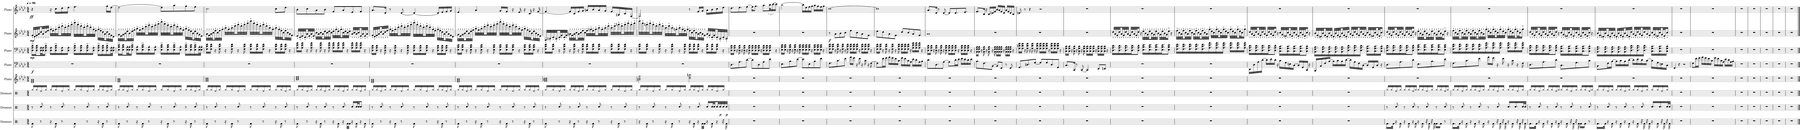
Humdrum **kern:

**kern	**kern	**dynam	**kern	**kern	**kern	**dynam	**kern	**dynam	**kern	**dynam	**kern	**dynam
*part8	*part7	*part7	*part6	*part5	*part4	*part4	*part3	*part3	*part2	*part2	*part1	*part1
*staff8	*staff7	*staff7	*staff6	*staff5	*staff4	*staff4	*staff3	*staff3	*staff2	*staff2	*staff1	*staff1
*I"Drumset	*I"Drumset	*	*I"Drumset	*I"Piano	*I"Piano	*	*I"Piano	*	*I"Piano	*	*I"Piano	*
*I'Drs.	*I'Drs.	*	*I'Drs.	*I'Pno.	*I'Pno.	*	*I'Pno.	*	*I'Pno.	*	*I'Pno.	*
*clefX	*clefX	*	*clefX	*clefG2	*clefFv4	*	*clefF4	*	*clefG2	*	*clefG2	*
*k[]	*k[]	*	*k[]	*k[b-e-a-d-]	*k[b-e-a-d-]	*	*k[b-e-a-d-]	*	*k[b-e-a-d-]	*	*k[b-e-a-d-]	*
*M4/4	*M4/4	*	*M4/4	*M4/4	*M4/4	*	*M4/4	*	*M4/4	*	*M4/4	*
*MM90	*MM90	*	*MM90	*MM90	*MM90	*	*MM90	*	*MM90	*	*MM90	*
=1	=1	=1	=1	=1	=1	=1	=1	=1	=1	=1	=1	=1
!	!	!	!	!	!	!LO:DY:b	!	!LO:DY:b	!	!LO:DY:b	!	!LO:DY:b
8Rf\	8r	.	16Rgg/LL	1d- 1f 1a-	1r	f	16D-\^ 16A-\^ 16d-\^LL	mp	32f`/LLL	mp	4r	ff
.	.	.	.	.	.	.	.	.	32d-`/	.	.	.
.	.	.	16Rgg/	.	.	.	16D-\ 16A-\ 16d-\	.	32f`/	.	.	.
.	.	.	.	.	.	.	.	.	32a-`/	.	.	.
8r	8Rcc/	.	16Ree/	.	.	.	32D-\' 32A-\'L	.	32dd-`/	.	.	.
.	.	.	.	.	.	.	32D-\' 32A-\'J	.	32a-`/	.	.	.
.	.	.	16Rgg/JJ	.	.	.	16D-\^ 16A-\^ 16d-\^JJ	.	32dd-`/	.	.	.
.	.	.	.	.	.	.	.	.	32ff`/JJJ	.	.	.
16r	8r	.	16Rgg/LL	.	.	.	16D-\' 16A-\'LL	.	32aa-`\LLL	.	16r	.
.	.	.	.	.	.	.	.	.	32ff`\	.	.	.
16Rf\	.	.	16Rgg/	.	.	.	16D-\^ 16A-\^ 16d-\^	.	32aa-`\	.	16cc\LL	.
.	.	.	.	.	.	.	.	.	32ddd-`\	.	.	.
8r	8Rcc/	.	16Ree/	.	.	.	16D-\' 16A-\'	.	32fff`\	.	16dd-\	.
.	.	.	.	.	.	.	.	.	32ddd-`\	.	.	.
.	.	.	16Rgg/JJ	.	.	.	16D-\' 16A-\'JJ	.	32fff`\	.	16ee-\JJ	.
.	.	.	.	.	.	.	.	.	32aaa-`\JJJ	.	.	.
8Rf\	8r	.	16Rgg/LL	.	.	.	16D-\^ 16A-\^ 16d-\^LL	.	32dddd-`\LLL	.	4.ff\	.
.	.	.	.	.	.	.	.	.	32aaa-`\	.	.	.
.	.	.	16Rgg/	.	.	.	16D-\ 16A-\ 16d-\	.	32fff`\	.	.	.
.	.	.	.	.	.	.	.	.	32ddd-`\	.	.	.
8r	8Rcc/	.	16Ree/	.	.	.	16D-\^ 16A-\^ 16d-\^	.	32fff`\	.	.	.
.	.	.	.	.	.	.	.	.	32ddd-`\	.	.	.
.	.	.	16Rgg/JJ	.	.	.	16D-\' 16A-\'JJ	.	32aa-`\	.	.	.
.	.	.	.	.	.	.	.	.	32ff`\JJJ	.	.	.
16r	8r	.	16Rgg/LL	.	.	.	16D-\^ 16A-\^ 16d-\^LL	.	32aa-`\LLL	.	.	.
.	.	.	.	.	.	.	.	.	32ff`\	.	.	.
16Rf\	.	.	16Rgg/	.	.	.	16D-\ 16A-\ 16d-\	.	32dd-`\	.	.	.
.	.	.	.	.	.	.	.	.	32a-`\	.	.	.
8r	8Rcc/	.	16Ree/	.	.	.	16D-\^ 16A-\^ 16d-\^	.	32dd-`\	.	16gg\LL	.
.	.	.	.	.	.	.	.	.	32a-`\	.	.	.
.	.	.	16Rgg/JJ	.	.	.	32D-\' 32A-\'L	.	32f`\	.	[16ee-\JJ	.
.	.	.	.	.	.	.	32D-\' 32A-\'JJJ	.	32d-`\JJJ	.	.	.
=2	=2	=2	=2	=2	=2	=2	=2	=2	=2	=2	=2	=2
8Rf\	8r	.	16Rgg/LL	1e- 1g 1b-	1r	.	16E-\^ 16B-\^ 16e-\^LL	.	32g`\LLL	.	2ee-\_	.
.	.	.	.	.	.	.	.	.	32e-`\	.	.	.
.	.	.	16Rgg/	.	.	.	16E-\ 16B-\ 16e-\	.	32g`\	.	.	.
.	.	.	.	.	.	.	.	.	32b-`\	.	.	.
8r	8Rcc/	.	16Ree/	.	.	.	32E-\' 32B-\'L	.	32ee-`\	.	.	.
.	.	.	.	.	.	.	32E-\' 32B-\'J	.	32b-`\	.	.	.
.	.	.	16Rgg/JJ	.	.	.	16E-\^ 16B-\^ 16e-\^JJ	.	32ee-`\	.	.	.
.	.	.	.	.	.	.	.	.	32gg`\JJJ	.	.	.
16r	8r	.	16Rgg/LL	.	.	.	16E-\' 16B-\'LL	.	32bb-`\LLL	.	.	.
.	.	.	.	.	.	.	.	.	32gg`\	.	.	.
16Rf\	.	.	16Rgg/	.	.	.	16E-\^ 16B-\^ 16e-\^	.	32bb-`\	.	.	.
.	.	.	.	.	.	.	.	.	32eee-`\	.	.	.
8r	8Rcc/	.	16Ree/	.	.	.	16E-\' 16B-\'	.	32ggg`\	.	.	.
.	.	.	.	.	.	.	.	.	32eee-`\	.	.	.
.	.	.	16Rgg/JJ	.	.	.	16E-\' 16B-\'JJ	.	32ggg`\	.	.	.
.	.	.	.	.	.	.	.	.	32bbb-`\JJJ	.	.	.
16r	8r	.	16Rgg/LL	.	.	.	16E-\^ 16B-\^ 16e-\^LL	.	32eeee-`\LLL	.	8ee-\L]	.
.	.	.	.	.	.	.	.	.	32bbb-`\	.	.	.
16Rf\	.	.	16Rgg/	.	.	.	16E-\ 16B-\ 16e-\	.	32ggg`\	.	.	.
.	.	.	.	.	.	.	.	.	32eee-`\	.	.	.
8r	8Rcc/	.	16Ree/	.	.	.	16E-\^ 16B-\^ 16e-\^	.	32ggg`\	.	8aa-\	.
.	.	.	.	.	.	.	.	.	32eee-`\	.	.	.
.	.	.	16Rgg/JJ	.	.	.	16E-\' 16B-\'JJ	.	32bb-`\	.	.	.
.	.	.	.	.	.	.	.	.	32gg`\JJJ	.	.	.
16r	8r	.	16Rgg/LL	.	.	.	16E-\^ 16B-\^ 16e-\^LL	.	32bb-`\LLL	.	8gg\	.
.	.	.	.	.	.	.	.	.	32gg`\	.	.	.
16Rf\	.	.	16Rgg/	.	.	.	16E-\ 16B-\ 16e-\	.	32ee-`\	.	.	.
.	.	.	.	.	.	.	.	.	32b-`\	.	.	.
8r	8Rcc/	.	16Ree/	.	.	.	16E-\^ 16B-\^ 16e-\^	.	32ee-`\	.	8ff\J	.
.	.	.	.	.	.	.	.	.	32b-`\	.	.	.
.	.	.	16Rgg/JJ	.	.	.	32E-\' 32B-\'L	.	32g`\	.	.	.
.	.	.	.	.	.	.	32E-\' 32B-\'JJJ	.	32e-`\JJJ	.	.	.
=3	=3	=3	=3	=3	=3	=3	=3	=3	=3	=3	=3	=3
8Rf\	8r	.	16Rgg/LL	1f 1a- 1cc	1r	.	16F\ 16c\ 16f\LL	.	32a-`\LLL	.	2.cc\	.
.	.	.	.	.	.	.	.	.	32f`\	.	.	.
.	.	.	16Rgg/	.	.	.	16F\ 16c\ 16f\JJ	.	32a-`\	.	.	.
.	.	.	.	.	.	.	.	.	32cc`\	.	.	.
8r	8Rcc/	.	16Ree/	.	.	.	16r	.	32ff`\	.	.	.
.	.	.	.	.	.	.	.	.	32cc`\	.	.	.
.	.	.	16Rgg/JJ	.	.	.	16F\ 16c\ 16f\	.	32ff`\	.	.	.
.	.	.	.	.	.	.	.	.	32aa-`\JJJ	.	.	.
16r	8r	.	16Rgg/LL	.	.	.	16r	.	32ccc`\LLL	.	.	.
.	.	.	.	.	.	.	.	.	32aa-`\	.	.	.
16Rf\	.	.	16Rgg/	.	.	.	16F\ 16c\ 16f\	.	32ccc`\	.	.	.
.	.	.	.	.	.	.	.	.	32fff`\	.	.	.
8r	8Rcc/	.	16Ree/	.	.	.	16r	.	32aaa-`\	.	.	.
.	.	.	.	.	.	.	.	.	32fff`\	.	.	.
.	.	.	16Rgg/JJ	.	.	.	16F\ 16c\ 16f\	.	32aaa-`\	.	.	.
.	.	.	.	.	.	.	.	.	32cccc`\JJJ	.	.	.
8Rf\	8r	.	16Rgg/LL	.	.	.	16F\ 16c\ 16f\LL	.	32ffff`\LLL	.	.	.
.	.	.	.	.	.	.	.	.	32cccc`\	.	.	.
.	.	.	16Rgg/	.	.	.	16F\ 16c\ 16f\	.	32aaa-`\	.	.	.
.	.	.	.	.	.	.	.	.	32fff`\	.	.	.
8r	8Rcc/	.	16Ree/	.	.	.	16F\ 16c\ 16f\JJ	.	32aaa-`\	.	.	.
.	.	.	.	.	.	.	.	.	32fff`\	.	.	.
.	.	.	16Rgg/JJ	.	.	.	16r	.	32ccc`\	.	.	.
.	.	.	.	.	.	.	.	.	32aa-`\JJJ	.	.	.
16r	8r	.	16Rgg/LL	.	.	.	16F\ 16c\ 16f\LL	.	32ccc`\LLL	.	8cc\L	.
.	.	.	.	.	.	.	.	.	32aa-`\	.	.	.
16Rf\	.	.	16Rgg/	.	.	.	16F\ 16c\ 16f\	.	32ff`\	.	.	.
.	.	.	.	.	.	.	.	.	32cc`\	.	.	.
8r	8Rcc/	.	16Ree/	.	.	.	16F\ 16c\ 16f\JJ	.	32ff`\	.	8ee-\J	.
.	.	.	.	.	.	.	.	.	32cc`\	.	.	.
.	.	.	16Rgg/JJ	.	.	.	16r	.	32a-`\	.	.	.
.	.	.	.	.	.	.	.	.	32f`\JJJ	.	.	.
=4	=4	=4	=4	=4	=4	=4	=4	=4	=4	=4	=4	=4
8Rf\	8r	.	16Rgg/LL	1a- 1cc 1ee-	1r	.	16A-\ 16e-\ 16a-\LL	.	32e-`/LLL	.	8b-\L	.
.	.	.	.	.	.	.	.	.	32c`/	.	.	.
.	.	.	16Rgg/	.	.	.	16A-\ 16e-\ 16a-\JJ	.	32e-`/	.	.	.
.	.	.	.	.	.	.	.	.	32c`/	.	.	.
8r	8Rcc/	.	16Ree/	.	.	.	16r	.	32a-`/	.	8cc\	.
.	.	.	.	.	.	.	.	.	32e-`/	.	.	.
.	.	.	16Rgg/JJ	.	.	.	16A-\ 16e-\ 16a-\	.	32a-`/	.	.	.
.	.	.	.	.	.	.	.	.	32e-`/JJJ	.	.	.
16r	8r	.	16Rgg/LL	.	.	.	16r	.	32cc`\LLL	.	8a-\	.
.	.	.	.	.	.	.	.	.	32a-`\	.	.	.
16Rf\	.	.	16Rgg/	.	.	.	16A-\ 16e-\ 16a-\	.	32cc`\	.	.	.
.	.	.	.	.	.	.	.	.	32a-`\	.	.	.
8r	8Rcc/	.	16Ree/	.	.	.	16r	.	32ee-`\	.	8b-\J	.
.	.	.	.	.	.	.	.	.	32cc`\	.	.	.
.	.	.	16Rgg/JJ	.	.	.	16A-\ 16e-\ 16a-\	.	32ee-`\	.	.	.
.	.	.	.	.	.	.	.	.	32cc`\JJJ	.	.	.
16r	8r	.	16Rgg/LL	.	.	.	16A-\ 16e-\ 16a-\LL	.	32ee-`\LLL	.	8f/L	.
.	.	.	.	.	.	.	.	.	32aa-`\	.	.	.
16Rf\	.	.	16Rgg/	.	.	.	16A-\ 16e-\ 16a-\	.	32ee-`\	.	.	.
.	.	.	.	.	.	.	.	.	32aa-`\	.	.	.
16r	8Rcc/	.	16Ree/	.	.	.	16A-\ 16e-\ 16a-\JJ	.	32cc`\	.	8a-/	.
.	.	.	.	.	.	.	.	.	32ee-`\	.	.	.
32Rf\LLL	.	.	16Rgg/JJ	.	.	.	16r	.	32cc`\	.	.	.
32Rf\JJJ	.	.	.	.	.	.	.	.	32ee-`\JJJ	.	.	.
16r	16Rcc/LL	.	16Rgg/LL	.	.	.	16A-\ 16e-\ 16a-\LL	.	32a-`/LLL	.	8e-/	.
.	.	.	.	.	.	.	.	.	32cc`/	.	.	.
16Rf\	32Rcc/L	.	16Rgg/	.	.	.	16A-\ 16e-\ 16a-\	.	32a-`/	.	.	.
.	32Rcc/JJ	.	.	.	.	.	.	.	32cc`/	.	.	.
16r	8Rcc/J	.	16Ree/	.	.	.	16A-\ 16e-\ 16a-\JJ	.	32e-`/	.	8f/J	.
.	.	.	.	.	.	.	.	.	32a-`/	.	.	.
16Rf\	.	.	16Rgg/JJ	.	.	.	16r	.	32e-`/	.	.	.
.	.	.	.	.	.	.	.	.	32a-`/JJJ	.	.	.
=5	=5	=5	=5	=5	=5	=5	=5	=5	=5	=5	=5	=5
8Rf\	8r	.	16Rgg/LL	1d- 1f 1a-	1r	.	16D-\ 16A-\ 16d-\LL	.	32f`/LLL	.	8.a-/L	.
.	.	.	.	.	.	.	.	.	32d-`/	.	.	.
.	.	.	16Rgg/	.	.	.	16D-\ 16A-\ 16d-\JJ	.	32f`/	.	.	.
.	.	.	.	.	.	.	.	.	32a-`/	.	.	.
8r	8Rcc/	.	16Ree/	.	.	.	16r	.	32dd-`/	.	.	.
.	.	.	.	.	.	.	.	.	32a-`/	.	.	.
.	.	.	16Rgg/JJ	.	.	.	16D-\ 16A-\ 16d-\	.	32dd-`/	.	16d-/Jk	.
.	.	.	.	.	.	.	.	.	32ff`/JJJ	.	.	.
16r	8r	.	16Rgg/LL	.	.	.	16r	.	32aa-`\LLL	.	8r	.
.	.	.	.	.	.	.	.	.	32ff`\	.	.	.
16Rf\	.	.	16Rgg/	.	.	.	16D-\ 16A-\ 16d-\	.	32aa-`\	.	.	.
.	.	.	.	.	.	.	.	.	32ddd-`\	.	.	.
8r	8Rcc/	.	16Ree/	.	.	.	16r	.	32fff`\	.	[8d-/	.
.	.	.	.	.	.	.	.	.	32ddd-`\	.	.	.
.	.	.	16Rgg/JJ	.	.	.	16D-\ 16A-\ 16d-\	.	32fff`\	.	.	.
.	.	.	.	.	.	.	.	.	32aaa-`\JJJ	.	.	.
8Rf\	8r	.	16Rgg/LL	.	.	.	16D-\ 16A-\ 16d-\LL	.	32dddd-`\LLL	.	4d-/_	.
.	.	.	.	.	.	.	.	.	32aaa-`\	.	.	.
.	.	.	16Rgg/	.	.	.	16D-\ 16A-\ 16d-\	.	32fff`\	.	.	.
.	.	.	.	.	.	.	.	.	32ddd-`\	.	.	.
8r	8Rcc/	.	16Ree/	.	.	.	16D-\ 16A-\ 16d-\JJ	.	32fff`\	.	.	.
.	.	.	.	.	.	.	.	.	32ddd-`\	.	.	.
.	.	.	16Rgg/JJ	.	.	.	16r	.	32aa-`\	.	.	.
.	.	.	.	.	.	.	.	.	32ff`\JJJ	.	.	.
16r	8r	.	16Rgg/LL	.	.	.	16D-\ 16A-\ 16d-\LL	.	32aa-`\LLL	.	16d-/LL]	.
.	.	.	.	.	.	.	.	.	32ff`\	.	.	.
16Rf\	.	.	16Rgg/	.	.	.	16D-\ 16A-\ 16d-\	.	32dd-`\	.	16e-/	.
.	.	.	.	.	.	.	.	.	32a-`\	.	.	.
8r	8Rcc/	.	16Ree/	.	.	.	16D-\ 16A-\ 16d-\JJ	.	32dd-`\	.	16f/	.
.	.	.	.	.	.	.	.	.	32a-`\	.	.	.
.	.	.	16Rgg/JJ	.	.	.	16r	.	32f`\	.	16g/JJ	.
.	.	.	.	.	.	.	.	.	32d-`\JJJ	.	.	.
=6	=6	=6	=6	=6	=6	=6	=6	=6	=6	=6	=6	=6
8Rf\	8r	.	16Rgg/LL	1e- 1g 1b-	1r	.	16E-\ 16B-\ 16e-\LL	.	32g`\LLL	.	4e-/	.
.	.	.	.	.	.	.	.	.	32e-`\	.	.	.
.	.	.	16Rgg/	.	.	.	16E-\ 16B-\ 16e-\JJ	.	32g`\	.	.	.
.	.	.	.	.	.	.	.	.	32b-`\	.	.	.
8r	8Rcc/	.	16Ree/	.	.	.	16r	.	32ee-`\	.	.	.
.	.	.	.	.	.	.	.	.	32b-`\	.	.	.
.	.	.	16Rgg/JJ	.	.	.	16E-\ 16B-\ 16e-\	.	32ee-`\	.	.	.
.	.	.	.	.	.	.	.	.	32gg`\JJJ	.	.	.
16r	8r	.	16Rgg/LL	.	.	.	16r	.	32bb-`\LLL	.	4a-/	.
.	.	.	.	.	.	.	.	.	32gg`\	.	.	.
16Rf\	.	.	16Rgg/	.	.	.	16E-\ 16B-\ 16e-\	.	32bb-`\	.	.	.
.	.	.	.	.	.	.	.	.	32eee-`\	.	.	.
8r	8Rcc/	.	16Ree/	.	.	.	16r	.	32ggg`\	.	.	.
.	.	.	.	.	.	.	.	.	32eee-`\	.	.	.
.	.	.	16Rgg/JJ	.	.	.	16E-\ 16B-\ 16e-\	.	32ggg`\	.	.	.
.	.	.	.	.	.	.	.	.	32bbb-`\JJJ	.	.	.
16r	8r	.	16Rgg/LL	.	.	.	16E-\ 16B-\ 16e-\LL	.	32eeee-`\LLL	.	16g/LL	.
.	.	.	.	.	.	.	.	.	32bbb-`\	.	.	.
16Rf\	.	.	16Rgg/	.	.	.	16E-\ 16B-\ 16e-\	.	32ggg`\	.	16f/JJ	.
.	.	.	.	.	.	.	.	.	32eee-`\	.	.	.
8r	8Rcc/	.	16Ree/	.	.	.	16E-\ 16B-\ 16e-\JJ	.	32ggg`\	.	16r	.
.	.	.	.	.	.	.	.	.	32eee-`\	.	.	.
.	.	.	16Rgg/JJ	.	.	.	16r	.	32bb-`\	.	16e-/	.
.	.	.	.	.	.	.	.	.	32gg`\JJJ	.	.	.
16r	8r	.	16Rgg/LL	.	.	.	16E-\ 16B-\ 16e-\LL	.	32bb-`\LLL	.	16r	.
.	.	.	.	.	.	.	.	.	32gg`\	.	.	.
16Rf\	.	.	16Rgg/	.	.	.	16E-\ 16B-\ 16e-\	.	32ee-`\	.	16c/	.
.	.	.	.	.	.	.	.	.	32b-`\	.	.	.
8r	8Rcc/	.	16Ree/	.	.	.	16E-\ 16B-\ 16e-\JJ	.	32ee-`\	.	16r	.
.	.	.	.	.	.	.	.	.	32b-`\	.	.	.
.	.	.	16Rgg/JJ	.	.	.	16r	.	32g`\	.	[16f/	.
.	.	.	.	.	.	.	.	.	32e-`\JJJ	.	.	.
=7	=7	=7	=7	=7	=7	=7	=7	=7	=7	=7	=7	=7
8Rf\	8r	.	16Rgg/LL	1f 1an 1cc	1r	.	16F\ 16c\ 16f\LL	.	32F`/LLL	.	4f/_	.
.	.	.	.	.	.	.	.	.	32An`/	.	.	.
.	.	.	16Rgg/	.	.	.	16F\ 16c\ 16f\JJ	.	32c`/	.	.	.
.	.	.	.	.	.	.	.	.	32A`/	.	.	.
8r	8Rcc/	.	16Ree/	.	.	.	16r	.	32c`/	.	.	.
.	.	.	.	.	.	.	.	.	32f`/	.	.	.
.	.	.	16Rgg/JJ	.	.	.	16F\ 16c\ 16f\	.	32c`/	.	.	.
.	.	.	.	.	.	.	.	.	32f`/JJJ	.	.	.
16r	8r	.	16Rgg/LL	.	.	.	16r	.	32an`\LLL	.	16f/LL]	.
.	.	.	.	.	.	.	.	.	32f`\	.	.	.
16Rf\	.	.	16Rgg/	.	.	.	16F\ 16c\ 16f\	.	32a`\	.	16c/	.
.	.	.	.	.	.	.	.	.	32cc`\	.	.	.
8r	8Rcc/	.	16Ree/	.	.	.	16r	.	32a`\	.	16f/	.
.	.	.	.	.	.	.	.	.	32cc`\	.	.	.
.	.	.	16Rgg/JJ	.	.	.	16F\ 16c\ 16f\	.	32ff`\	.	16g/JJ	.
.	.	.	.	.	.	.	.	.	32cc`\JJJ	.	.	.
16r	8r	.	16Rgg/LL	.	.	.	16F\ 16c\ 16f\LL	.	32ff`\LLL	.	16an/LL	.
.	.	.	.	.	.	.	.	.	32aan`\	.	.	.
16Rf\	.	.	16Rgg/	.	.	.	16F\ 16c\ 16f\	.	32ff`\	.	16b-/	.
.	.	.	.	.	.	.	.	.	32aa`\	.	.	.
8r	8Rcc/	.	16Ree/	.	.	.	16F\ 16c\ 16f\JJ	.	32ccc`\	.	16a/	.
.	.	.	.	.	.	.	.	.	32aa`\	.	.	.
.	.	.	16Rgg/JJ	.	.	.	16r	.	32ccc`\	.	16g/JJ	.
.	.	.	.	.	.	.	.	.	32fff`\JJJ	.	.	.
16r	8r	.	16Rgg/LL	.	.	.	16F\ 16c\ 16f\LL	.	32ccc`\LLL	.	16f/LL	.
.	.	.	.	.	.	.	.	.	32fff`\	.	.	.
16Rf\	.	.	16Rgg/	.	.	.	16F\ 16c\ 16f\	.	32aaan`\	.	16An/	.
.	.	.	.	.	.	.	.	.	32fff`\	.	.	.
8r	8Rcc/	.	16Ree/	.	.	.	16F\ 16c\ 16f\JJ	.	32aaa`\	.	16c/	.
.	.	.	.	.	.	.	.	.	32cccc`\	.	.	.
.	.	.	16Rgg/JJ	.	.	.	16r	.	32aaa`\	.	[16F/JJ	.
.	.	.	.	.	.	.	.	.	32cccc`\JJJ	.	.	.
=8	=8	=8	=8	=8	=8	=8	=8	=8	=8	=8	=8	=8
16r	8r	.	16Rgg/LL	2an\ 2cc\ 2ff\	1r	.	16F\ 16c\ 16f\LL	.	32ffff`\LLL	.	2F/]	.
.	.	.	.	.	.	.	.	.	32cccc`\	.	.	.
16Rf\	.	.	16Rgg/	.	.	.	16F\ 16c\ 16f\JJ	.	32aaan`\	.	.	.
.	.	.	.	.	.	.	.	.	32cccc`\	.	.	.
8r	8Rcc/	.	16Ree/	.	.	.	16r	.	32aaa`\	.	.	.
.	.	.	.	.	.	.	.	.	32fff`\	.	.	.
.	.	.	16Rgg/JJ	.	.	.	16F\ 16c\ 16f\	.	32aaa`\	.	.	.
.	.	.	.	.	.	.	.	.	32fff`\JJJ	.	.	.
16r	8r	.	16Rgg/LL	.	.	.	16r	.	32ccc`\LLL	.	.	.
.	.	.	.	.	.	.	.	.	32fff`\	.	.	.
16Rf\	.	.	16Rgg/	.	.	.	16F\ 16c\ 16f\	.	32ccc`\	.	.	.
.	.	.	.	.	.	.	.	.	32aan`\	.	.	.
8r	8Rcc/	.	16Ree/	.	.	.	16r	.	32ccc`\	.	.	.
.	.	.	.	.	.	.	.	.	32aa`\	.	.	.
.	.	.	16Rgg/JJ	.	.	.	16F\ 16c\ 16f\	.	32ff`\	.	.	.
.	.	.	.	.	.	.	.	.	32aa`\JJJ	.	.	.
16r	8r	.	16Rgg/LL	2cc\ 2ee-\ 2aan\	.	.	16F\ 16c\ 16f\LL	.	32ff`\LLL	.	8r	.
.	.	.	.	.	.	.	.	.	32cc`\	.	.	.
16Rf\	.	.	16Rgg/	.	.	.	16F\ 16c\ 16f\	.	32ff`\	.	.	.
.	.	.	.	.	.	.	.	.	32cc`\	.	.	.
16r	8Rcc/	.	16Ree/	.	.	.	16F\ 16c\ 16f\JJ	.	32a-`\	.	16f/LL	.
.	.	.	.	.	.	.	.	.	32cc`\	.	.	.
32Rf\LLL	.	.	16Rgg/JJ	.	.	.	16r	.	32a-`\	.	16g/JJ	.
32Rf\JJJ	.	.	.	.	.	.	.	.	32f`\JJJ	.	.	.
16r	16Rcc/LL	.	16Rgg/LL	.	.	.	16F\ 16c\ 16f\LL	.	32a-`/LLL	.	16a-\LL	.
.	.	.	.	.	.	.	.	.	32f`/	.	.	.
16Rf\	32Rcc/L	.	16Rgg/	.	.	.	16F\ 16c\ 16f\	.	32c`/	.	16b-\	.
.	32Rcc/	.	.	.	.	.	.	.	32f`/	.	.	.
16r	32Rcc/	.	16Ree/	.	.	.	16F\ 16c\ 16f\JJ	.	32c`/	.	16cc\	.
!	!	!LO:DY:b	!	!	!	!	!	!	!	!	!	!
.	32Rcc/	p	.	.	.	.	.	.	32A-`/	.	.	.
32r	32Rcc/	.	16Rgg/JJ	.	.	.	16r	.	32c`/	.	16ee-\JJ	.
!	!	!LO:DY:b	!	!	!	!	!	!	!	!	!	!
32Rf\	32Rcc/JJJ	p	.	.	.	.	.	.	32A-`/JJJ	.	.	.
=9	=9	=9	=9	=9	=9	=9	=9	=9	=9	=9	=9	=9
1r	1r	.	1r	1r	8.DD-\L	.	16D-\ 16A-\ 16d-\LL	.	1r	.	8.dd-\L	.
.	.	.	.	.	.	.	16D-\ 16A-\ 16d-\JJ	.	.	.	.	.
.	.	.	.	.	.	.	16r	.	.	.	.	.
.	.	.	.	.	8.AA-\	.	16D-\ 16A-\ 16d-\	.	.	.	8.ee-\	.
.	.	.	.	.	.	.	16r	.	.	.	.	.
.	.	.	.	.	.	.	16D-\ 16A-\ 16d-\	.	.	.	.	.
.	.	.	.	.	[8D-\J	.	16r	.	.	.	[8ff\J	.
.	.	.	.	.	.	.	16D-\ 16A-\ 16d-\	.	.	.	.	.
.	.	.	.	.	8D-\L]	.	16D-\ 16A-\ 16d-\LL	.	.	.	16ff\KL]	.
.	.	.	.	.	.	.	16D-\ 16A-\ 16d-\	.	.	.	8.gg\J	.
.	.	.	.	.	8DD-\	.	16D-\ 16A-\ 16d-\JJ	.	.	.	.	.
.	.	.	.	.	.	.	16r	.	.	.	.	.
.	.	.	.	.	8AA-\	.	16D-\ 16A-\ 16d-\LL	.	.	.	8aa-\L	.
.	.	.	.	.	.	.	16D-\ 16A-\ 16d-\	.	.	.	.	.
.	.	.	.	.	8E-\J	.	16D-\ 16A-\ 16d-\JJ	.	.	.	48bb-\KL	.
.	.	.	.	.	.	.	.	.	.	.	[24ccc\	.
.	.	.	.	.	.	.	16r	.	.	.	16ccc\JJ]	.
=10	=10	=10	=10	=10	=10	=10	=10	=10	=10	=10	=10	=10
1r	1r	.	1r	1r	8.EE-\L	.	16E-\ 16B-\ 16e-\LL	.	1r	.	[2bb-\	.
.	.	.	.	.	.	.	16E-\ 16B-\ 16e-\JJ	.	.	.	.	.
.	.	.	.	.	.	.	16r	.	.	.	.	.
.	.	.	.	.	8.BB-\	.	16E-\ 16B-\ 16e-\	.	.	.	.	.
.	.	.	.	.	.	.	16r	.	.	.	.	.
.	.	.	.	.	.	.	16E-\ 16B-\ 16e-\	.	.	.	.	.
.	.	.	.	.	[8E-\J	.	16r	.	.	.	.	.
.	.	.	.	.	.	.	16E-\ 16B-\ 16e-\	.	.	.	.	.
.	.	.	.	.	8E-\L]	.	16E-\ 16B-\ 16e-\LL	.	.	.	16bb-\LL]	.
.	.	.	.	.	.	.	16E-\ 16B-\ 16e-\	.	.	.	16ee-\	.
.	.	.	.	.	8EE-\	.	16E-\ 16B-\ 16e-\JJ	.	.	.	16ff\	.
.	.	.	.	.	.	.	16r	.	.	.	16gg\JJ	.
.	.	.	.	.	8BB-\	.	16E-\ 16B-\ 16e-\LL	.	.	.	16aa-\LL	.
.	.	.	.	.	.	.	16E-\ 16B-\ 16e-\	.	.	.	16gg\	.
.	.	.	.	.	8F\J	.	16E-\ 16B-\ 16e-\JJ	.	.	.	16ff\	.
.	.	.	.	.	.	.	16r	.	.	.	16gg\JJ	.
=11	=11	=11	=11	=11	=11	=11	=11	=11	=11	=11	=11	=11
!	!	!	!	!	!	!	!	!	!	!LO:DY:b	!	!
1r	1r	.	1r	1r	8.FF\L	.	16F\ 16c\ 16f\LL	.	8r	f	[1cc	.
.	.	.	.	.	.	.	16F\ 16c\ 16f\JJ	.	.	.	.	.
.	.	.	.	.	.	.	16r	.	8a-\L	.	.	.
.	.	.	.	.	8.C\	.	16F\ 16c\ 16f\	.	.	.	.	.
.	.	.	.	.	.	.	16r	.	8b-\	.	.	.
.	.	.	.	.	.	.	16F\ 16c\ 16f\	.	.	.	.	.
.	.	.	.	.	8F\J	.	16r	.	8cc\J	.	.	.
.	.	.	.	.	.	.	16F\ 16c\ 16f\	.	.	.	.	.
.	.	.	.	.	16A-\LL	.	16F\ 16c\ 16f\LL	.	8ff\L	.	.	.
.	.	.	.	.	16G\JJ	.	16F\ 16c\ 16f\	.	.	.	.	.
.	.	.	.	.	16r	.	16F\ 16c\ 16f\JJ	.	8cc\	.	.	.
.	.	.	.	.	16F\	.	16r	.	.	.	.	.
.	.	.	.	.	16r	.	16F\ 16c\ 16f\LL	.	8a-\	.	.	.
.	.	.	.	.	16C\	.	16F\ 16c\ 16f\	.	.	.	.	.
.	.	.	.	.	16r	.	16F\ 16c\ 16f\JJ	.	8f\J	.	.	.
.	.	.	.	.	[16FF\	.	16r	.	.	.	.	.
=12	=12	=12	=12	=12	=12	=12	=12	=12	=12	=12	=12	=12
1r	1r	.	1r	1r	8FF\L]	.	16F\ 16c\ 16f\LL	.	8ee-\L	.	1cc]	.
.	.	.	.	.	.	.	16F\ 16c\ 16f\JJ	.	.	.	.	.
.	.	.	.	.	16F\L	.	16r	.	8dd-\	.	.	.
.	.	.	.	.	16G\JJ	.	16F\ 16c\ 16f\	.	.	.	.	.
.	.	.	.	.	16A-\LL	.	16r	.	8a-\	.	.	.
.	.	.	.	.	16G\	.	16F\ 16c\ 16f\	.	.	.	.	.
.	.	.	.	.	16F\	.	16r	.	8f\J	.	.	.
.	.	.	.	.	16C\JJ	.	16F\ 16c\ 16f\	.	.	.	.	.
.	.	.	.	.	16G\LL	.	16F\ 16c\ 16f\LL	.	8dd-/L	.	.	.
.	.	.	.	.	16F\	.	16F\ 16c\ 16f\	.	.	.	.	.
.	.	.	.	.	16C\	.	16F\ 16c\ 16f\JJ	.	8cc/	.	.	.
.	.	.	.	.	16AA-\JJ	.	16r	.	.	.	.	.
.	.	.	.	.	16E-\LL	.	16A-\ 16e-\ 16a-\LL	.	8a-/	.	.	.
.	.	.	.	.	16D-\	.	16A-\ 16e-\ 16a-\	.	.	.	.	.
.	.	.	.	.	16AA-\	.	16A-\ 16e-\ 16a-\JJ	.	8f/J	.	.	.
.	.	.	.	.	16BB-\JJ	.	16r	.	.	.	.	.
=13	=13	=13	=13	=13	=13	=13	=13	=13	=13	=13	=13	=13
1r	1r	.	1r	1r	8.D-\L	.	16D-\ 16A-\ 16d-\LL	.	1a-	.	8.a-/L	.
.	.	.	.	.	.	.	16D-\ 16A-\ 16d-\JJ	.	.	.	.	.
.	.	.	.	.	.	.	16r	.	.	.	.	.
.	.	.	.	.	8.DD-\	.	16D-\ 16A-\ 16d-\	.	.	.	16d-/Jk	.
.	.	.	.	.	.	.	16r	.	.	.	8r	.
.	.	.	.	.	.	.	16D-\ 16A-\ 16d-\	.	.	.	.	.
.	.	.	.	.	[8AA-\J	.	16r	.	.	.	[8d-/	.
.	.	.	.	.	.	.	16D-\ 16A-\ 16d-\	.	.	.	.	.
.	.	.	.	.	8AA-\L]	.	16D-\ 16A-\ 16d-\LL	.	.	.	8d-/L]	.
.	.	.	.	.	.	.	16D-\ 16A-\ 16d-\	.	.	.	.	.
.	.	.	.	.	16D-\L	.	16D-\ 16A-\ 16d-\JJ	.	.	.	8.d-/	.
.	.	.	.	.	16E-\JJ	.	16r	.	.	.	.	.
.	.	.	.	.	16F\LL	.	16D-\ 16A-\ 16d-\LL	.	.	.	.	.
.	.	.	.	.	16E-\	.	16D-\ 16A-\ 16d-\	.	.	.	8.e-/J	.
.	.	.	.	.	16D-\	.	16D-\ 16A-\ 16d-\JJ	.	.	.	.	.
.	.	.	.	.	16E-\JJ	.	16r	.	.	.	.	.
=14	=14	=14	=14	=14	=14	=14	=14	=14	=14	=14	=14	=14
1r	1r	.	1r	1r	8.BB-\L	.	16BB-\ 16F\ 16B-\LL	.	1r	.	8.f/L	.
.	.	.	.	.	.	.	16BB-\ 16F\ 16B-\JJ	.	.	.	.	.
.	.	.	.	.	.	.	16r	.	.	.	.	.
.	.	.	.	.	8.FF\	.	16BB-\ 16F\ 16B-\	.	.	.	16B-/Jk	.
.	.	.	.	.	.	.	16r	.	.	.	16r	.
.	.	.	.	.	.	.	16BB-\ 16F\ 16B-\	.	.	.	16B-/LL	.
.	.	.	.	.	[8BBB-\J	.	16r	.	.	.	16dn/	.
.	.	.	.	.	.	.	16BB-\ 16F\ 16B-\	.	.	.	16f/JJ	.
.	.	.	.	.	8BBB-/L]	.	16BB-\ 16F\ 16B-\LL	.	.	.	16b-/LL	.
.	.	.	.	.	.	.	16BB-\ 16F\ 16B-\	.	.	.	16a-/	.
.	.	.	.	.	8FFF/J	.	16BB-\ 16F\ 16B-\JJ	.	.	.	16f/	.
.	.	.	.	.	.	.	16r	.	.	.	16d/JJ	.
.	.	.	.	.	8r	.	16BB-\ 16F\ 16B-\LL	.	.	.	16a-/LL	.
.	.	.	.	.	.	.	16BB-\ 16F\ 16B-\	.	.	.	16f/	.
.	.	.	.	.	8FFF/	.	16BB-\ 16F\ 16B-\JJ	.	.	.	16d/	.
.	.	.	.	.	.	.	16r	.	.	.	16B-/JJ	.
=15	=15	=15	=15	=15	=15	=15	=15	=15	=15	=15	=15	=15
1r	1r	.	1r	1r	8.GGG/L	.	16G\ 16dn\ 16g\LL	.	1r	.	8dn/	.
.	.	.	.	.	.	.	16G\ 16d\ 16g\JJ	.	.	.	.	.
.	.	.	.	.	.	.	16r	.	.	.	8r	.
.	.	.	.	.	8.DDn/	.	16G\ 16d\ 16g\	.	.	.	.	.
.	.	.	.	.	.	.	16r	.	.	.	4r	.
.	.	.	.	.	.	.	16G\ 16d\ 16g\	.	.	.	.	.
.	.	.	.	.	[8GG/J	.	16r	.	.	.	.	.
.	.	.	.	.	.	.	16G\ 16d\ 16g\	.	.	.	.	.
.	.	.	.	.	8GG/L]	.	16G\ 16d\ 16g\LL	.	.	.	2r	.
.	.	.	.	.	.	.	16G\ 16d\ 16g\	.	.	.	.	.
.	.	.	.	.	8GG/	.	16G\ 16d\ 16g\JJ	.	.	.	.	.
.	.	.	.	.	.	.	16r	.	.	.	.	.
.	.	.	.	.	8DD/	.	16G\ 16d\ 16g\LL	.	.	.	.	.
.	.	.	.	.	.	.	16G\ 16d\ 16g\	.	.	.	.	.
.	.	.	.	.	8GGG/J	.	16G\ 16d\ 16g\JJ	.	.	.	.	.
.	.	.	.	.	.	.	16r	.	.	.	.	.
=16	=16	=16	=16	=16	=16	=16	=16	=16	=16	=16	=16	=16
1r	1r	.	1r	1r	8.CC/L	.	16C\ 16G\ 16c\LL	.	1r	.	1r	.
.	.	.	.	.	.	.	16C\ 16G\ 16c\JJ	.	.	.	.	.
.	.	.	.	.	.	.	16r	.	.	.	.	.
.	.	.	.	.	16CCC/Jk	.	16C\ 16G\ 16c\	.	.	.	.	.
.	.	.	.	.	8r	.	16r	.	.	.	.	.
.	.	.	.	.	.	.	16C\ 16G\ 16c\	.	.	.	.	.
.	.	.	.	.	[8CCC/	.	16r	.	.	.	.	.
.	.	.	.	.	.	.	16C\ 16G\ 16c\	.	.	.	.	.
.	.	.	.	.	4CCC/]	.	16C\ 16G\ 16c\LL	.	.	.	.	.
.	.	.	.	.	.	.	16C\ 16G\ 16c\	.	.	.	.	.
.	.	.	.	.	.	.	16C\ 16G\ 16c\JJ	.	.	.	.	.
.	.	.	.	.	.	.	16r	.	.	.	.	.
.	.	.	.	.	8EEE-/L	.	16C\ 16G\ 16c\LL	.	.	.	.	.
.	.	.	.	.	.	.	16C\ 16G\ 16c\	.	.	.	.	.
.	.	.	.	.	8EEEn/J	.	16C\ 16G\ 16c\JJ	.	.	.	.	.
.	.	.	.	.	.	.	16r	.	.	.	.	.
=17	=17	=17	=17	=17	=17	=17	=17	=17	=17	=17	=17	=17
1r	1r	.	1r	1r	1r	.	16.D-\ 16.A-\ 16.d-\LL	.	32dd-`/LLL	.	1r	.
.	.	.	.	.	.	.	.	.	32a-`/	.	.	.
.	.	.	.	.	.	.	.	.	32f`/	.	.	.
.	.	.	.	.	.	.	16.D-\ 16.A-\ 16.d-\	.	32dd-`/	.	.	.
.	.	.	.	.	.	.	.	.	32a-`/	.	.	.
.	.	.	.	.	.	.	.	.	32f`/	.	.	.
.	.	.	.	.	.	.	16.D-\ 16.A-\ 16.d-\	.	32dd-`/	.	.	.
.	.	.	.	.	.	.	.	.	32a-`/JJJ	.	.	.
.	.	.	.	.	.	.	.	.	32f`/LLL	.	.	.
.	.	.	.	.	.	.	16.D-\ 16.A-\ 16.d-\J	.	32dd-`/	.	.	.
.	.	.	.	.	.	.	.	.	32a-`/	.	.	.
.	.	.	.	.	.	.	.	.	32f`/J	.	.	.
.	.	.	.	.	.	.	8D-\' 8A-\' 8d-\'J	.	16dd-'`/JJ	.	.	.
.	.	.	.	.	.	.	.	.	16r	.	.	.
.	.	.	.	.	.	.	16.E-\ 16.B-\ 16.e-\LL	.	32ee-`\LLL	.	.	.
.	.	.	.	.	.	.	.	.	32b-`\	.	.	.
.	.	.	.	.	.	.	.	.	32g`\	.	.	.
.	.	.	.	.	.	.	16.E-\ 16.B-\ 16.e-\	.	32ee-`\	.	.	.
.	.	.	.	.	.	.	.	.	32b-`\	.	.	.
.	.	.	.	.	.	.	.	.	32g`\	.	.	.
.	.	.	.	.	.	.	16.E-\ 16.B-\ 16.e-\	.	32ee-`\	.	.	.
.	.	.	.	.	.	.	.	.	32b-`\JJJ	.	.	.
.	.	.	.	.	.	.	.	.	32g`\LLL	.	.	.
.	.	.	.	.	.	.	16.E-\ 16.B-\ 16.e-\J	.	32ee-`\	.	.	.
.	.	.	.	.	.	.	.	.	32b-`\	.	.	.
.	.	.	.	.	.	.	.	.	32g`\J	.	.	.
.	.	.	.	.	.	.	8E-\' 8B-\' 8e-\'J	.	16ee-'`\JJ	.	.	.
.	.	.	.	.	.	.	.	.	16r	.	.	.
=18	=18	=18	=18	=18	=18	=18	=18	=18	=18	=18	=18	=18
1r	1r	.	1r	1r	1r	.	16.F\ 16.c\ 16.f\LL	.	32ff`\LLL	.	1r	.
.	.	.	.	.	.	.	.	.	32cc`\	.	.	.
.	.	.	.	.	.	.	.	.	32a-`\	.	.	.
.	.	.	.	.	.	.	16.F\ 16.c\ 16.f\	.	32ff`\	.	.	.
.	.	.	.	.	.	.	.	.	32cc`\	.	.	.
.	.	.	.	.	.	.	.	.	32a-`\	.	.	.
.	.	.	.	.	.	.	16.F\ 16.c\ 16.f\	.	32ff`\	.	.	.
.	.	.	.	.	.	.	.	.	32cc`\JJJ	.	.	.
.	.	.	.	.	.	.	.	.	32a-`\LLL	.	.	.
.	.	.	.	.	.	.	16.F\ 16.c\ 16.f\	.	32ff`\	.	.	.
.	.	.	.	.	.	.	.	.	32cc`\	.	.	.
.	.	.	.	.	.	.	.	.	32a-`\	.	.	.
.	.	.	.	.	.	.	16.F\ 16.c\ 16.f\	.	32ff`\	.	.	.
.	.	.	.	.	.	.	.	.	32cc`\	.	.	.
.	.	.	.	.	.	.	.	.	32a-`\	.	.	.
.	.	.	.	.	.	.	16.A-\ 16.e-\ 16.a-\	.	32aa-`\JJJ	.	.	.
.	.	.	.	.	.	.	.	.	32ee-`\LLL	.	.	.
.	.	.	.	.	.	.	.	.	32cc`\	.	.	.
.	.	.	.	.	.	.	16.A-\ 16.e-\ 16.a-\	.	32aa-`\	.	.	.
.	.	.	.	.	.	.	.	.	32ee-`\	.	.	.
.	.	.	.	.	.	.	.	.	32cc`\	.	.	.
.	.	.	.	.	.	.	16.A-\ 16.e-\ 16.a-\JJ	.	32aa-`\	.	.	.
.	.	.	.	.	.	.	.	.	32ee-`\	.	.	.
.	.	.	.	.	.	.	.	.	32cc`\JJJ	.	.	.
.	.	.	.	.	.	.	16.A-\ 16.e-\ 16.a-\LL	.	32aa-`\LLL	.	.	.
.	.	.	.	.	.	.	.	.	32ee-`\	.	.	.
.	.	.	.	.	.	.	.	.	32cc`\	.	.	.
.	.	.	.	.	.	.	16.A-\ 16.e-\ 16.a-\	.	32aa-`\	.	.	.
.	.	.	.	.	.	.	.	.	32ee-`\	.	.	.
.	.	.	.	.	.	.	.	.	32cc`\J	.	.	.
.	.	.	.	.	.	.	16A-\' 16e-\' 16a-\'JJ	.	16aa-'`\JJ	.	.	.
=19	=19	=19	=19	=19	=19	=19	=19	=19	=19	=19	=19	=19
1r	1r	.	1r	1r	16DDD-\LL	.	16.D-\ 16.A-\ 16.d-\LL	.	32dd-`/LLL	.	1r	.
.	.	.	.	.	.	.	.	.	32a-`/	.	.	.
.	.	.	.	.	16DD-\	.	.	.	32f`/	.	.	.
.	.	.	.	.	.	.	16.D-\ 16.A-\ 16.d-\	.	32dd-`/	.	.	.
.	.	.	.	.	16AA-\	.	.	.	32a-`/	.	.	.
.	.	.	.	.	.	.	.	.	32f`/	.	.	.
.	.	.	.	.	[16D-\JJ	.	16.D-\ 16.A-\ 16.d-\	.	32dd-`/	.	.	.
.	.	.	.	.	.	.	.	.	32a-`/JJJ	.	.	.
.	.	.	.	.	16D-\LL]	.	.	.	32f`/LLL	.	.	.
.	.	.	.	.	.	.	16.D-\ 16.A-\ 16.d-\J	.	32dd-`/	.	.	.
.	.	.	.	.	16E-\	.	.	.	32a-`/	.	.	.
.	.	.	.	.	.	.	.	.	32f`/J	.	.	.
.	.	.	.	.	16D-\JJ	.	8D-\' 8A-\' 8d-\'J	.	16dd-'`/JJ	.	.	.
.	.	.	.	.	16r	.	.	.	16r	.	.	.
.	.	.	.	.	16C\LL	.	16.C\ 16.G\ 16.c\LL	.	32cc`/LLL	.	.	.
.	.	.	.	.	.	.	.	.	32g`/	.	.	.
.	.	.	.	.	16GG\	.	.	.	32en`/	.	.	.
.	.	.	.	.	.	.	16.C\ 16.G\ 16.c\	.	32cc`/	.	.	.
.	.	.	.	.	16EEn\	.	.	.	32g`/	.	.	.
.	.	.	.	.	.	.	.	.	32e`/	.	.	.
.	.	.	.	.	[16CC\JJ	.	16.C\ 16.G\ 16.c\	.	32cc`/	.	.	.
.	.	.	.	.	.	.	.	.	32g`/JJJ	.	.	.
.	.	.	.	.	16CC/LL]	.	.	.	32e`/LLL	.	.	.
.	.	.	.	.	.	.	16.C\ 16.G\ 16.c\J	.	32cc`/	.	.	.
.	.	.	.	.	16GGG/	.	.	.	32g`/	.	.	.
.	.	.	.	.	.	.	.	.	32e`/J	.	.	.
.	.	.	.	.	16CCC/JJ	.	8C\' 8G\' 8c\'J	.	16cc'`/JJ	.	.	.
.	.	.	.	.	16r	.	.	.	16r	.	.	.
=20	=20	=20	=20	=20	=20	=20	=20	=20	=20	=20	=20	=20
1r	1r	.	1r	1r	16BBBB-/LL	.	16.BB-\ 16.F\ 16.B-\LL	.	32b-`/LLL	.	1r	.
.	.	.	.	.	.	.	.	.	32f`/	.	.	.
.	.	.	.	.	16BBB-/	.	.	.	32dn`/	.	.	.
.	.	.	.	.	.	.	16.BB-\ 16.F\ 16.B-\	.	32b-`/	.	.	.
.	.	.	.	.	16FF/	.	.	.	32f`/	.	.	.
.	.	.	.	.	.	.	.	.	32d`/	.	.	.
.	.	.	.	.	[16BB-/JJ	.	16.BB-\ 16.F\ 16.B-\	.	32b-`/	.	.	.
.	.	.	.	.	.	.	.	.	32f`/JJJ	.	.	.
.	.	.	.	.	16BB-\LL]	.	.	.	32d`/LLL	.	.	.
.	.	.	.	.	.	.	16.BB-\ 16.F\ 16.B-\	.	32b-`/	.	.	.
.	.	.	.	.	16C\	.	.	.	32f`/	.	.	.
.	.	.	.	.	.	.	.	.	32d`/	.	.	.
.	.	.	.	.	16BB-\	.	16.BB-\ 16.F\ 16.B-\	.	32b-`/	.	.	.
.	.	.	.	.	.	.	.	.	32f`/	.	.	.
.	.	.	.	.	[16D-\JJ	.	.	.	32d`/	.	.	.
.	.	.	.	.	.	.	16.D-\ 16.A-\ 16.d-\	.	32dd-`/JJJ	.	.	.
.	.	.	.	.	16D-\LL]	.	.	.	32a-`/LLL	.	.	.
.	.	.	.	.	.	.	.	.	32f`/	.	.	.
.	.	.	.	.	16AA-\	.	16.D-\ 16.A-\ 16.d-\	.	32dd-`/	.	.	.
.	.	.	.	.	.	.	.	.	32a-`/	.	.	.
.	.	.	.	.	16FF\	.	.	.	32f`/	.	.	.
.	.	.	.	.	.	.	16.D-\ 16.A-\ 16.d-\JJ	.	32dd-`/	.	.	.
.	.	.	.	.	[16CC\JJ	.	.	.	32a-`/	.	.	.
.	.	.	.	.	.	.	.	.	32f`/JJJ	.	.	.
.	.	.	.	.	16CC/LL]	.	16.C\ 16.G\ 16.c\LL	.	32cc`/LLL	.	.	.
.	.	.	.	.	.	.	.	.	32g`/	.	.	.
.	.	.	.	.	16GGG/	.	.	.	32en`/	.	.	.
.	.	.	.	.	.	.	16.C\ 16.G\ 16.c\	.	32cc`/	.	.	.
.	.	.	.	.	16CC/JJ	.	.	.	32g`/	.	.	.
.	.	.	.	.	.	.	.	.	32e`/J	.	.	.
.	.	.	.	.	16r	.	16C\' 16G\' 16c\'JJ	.	16cc'`/JJ	.	.	.
=21	=21	=21	=21	=21	=21	=21	=21	=21	=21	=21	=21	=21
16.Rf\LL	8r	.	16Rgg/LL	1r	8.DD-\L	.	16.D-\ 16.A-\ 16.d-\LL	.	32dd-`/LLL	.	1r	.
.	.	.	.	.	.	.	.	.	32a-`/	.	.	.
.	.	.	16Rgg/	.	.	.	.	.	32f`/	.	.	.
32Rf\JJk	.	.	.	.	.	.	16.D-\ 16.A-\ 16.d-\	.	32dd-`/	.	.	.
16r	8Rcc/	.	16Ree/	.	.	.	.	.	32a-`/	.	.	.
.	.	.	.	.	.	.	.	.	32f`/	.	.	.
16Rf\	.	.	16Rgg/JJ	.	8.AA-\	.	16.D-\ 16.A-\ 16.d-\	.	32dd-`/	.	.	.
.	.	.	.	.	.	.	.	.	32a-`/JJJ	.	.	.
16r	8r	.	16Rgg/LL	.	.	.	.	.	32f`/LLL	.	.	.
.	.	.	.	.	.	.	16.D-\ 16.A-\ 16.d-\J	.	32dd-`/	.	.	.
16Rf\	.	.	16Rgg/	.	.	.	.	.	32a-`/	.	.	.
.	.	.	.	.	.	.	.	.	32f`/J	.	.	.
16r	8Rcc/	.	16Ree/	.	8D-\J	.	8D-\' 8A-\' 8d-\'J	.	16dd-'`/JJ	.	.	.
16Rf\	.	.	16Rgg/JJ	.	.	.	.	.	16r	.	.	.
16r	8r	.	16Rgg/LL	.	8.EE-\L	.	16.E-\ 16.B-\ 16.e-\LL	.	32ee-`\LLL	.	.	.
.	.	.	.	.	.	.	.	.	32b-`\	.	.	.
16Rf\	.	.	16Rgg/	.	.	.	.	.	32g`\	.	.	.
.	.	.	.	.	.	.	16.E-\ 16.B-\ 16.e-\	.	32ee-`\	.	.	.
32r	8Rcc/	.	16Ree/	.	.	.	.	.	32b-`\	.	.	.
32Rf\	.	.	.	.	.	.	.	.	32g`\	.	.	.
32r	.	.	16Rgg/JJ	.	8.BB-\	.	16.E-\ 16.B-\ 16.e-\	.	32ee-`\	.	.	.
32Rf\	.	.	.	.	.	.	.	.	32b-`\JJJ	.	.	.
16Rf\LL	8r	.	16Rgg/LL	.	.	.	.	.	32g`\LLL	.	.	.
.	.	.	.	.	.	.	16.E-\ 16.B-\ 16.e-\J	.	32ee-`\	.	.	.
16Rf\JJ	.	.	16Rgg/	.	.	.	.	.	32b-`\	.	.	.
.	.	.	.	.	.	.	.	.	32g`\J	.	.	.
8r	8Rcc/	.	16Ree/	.	8E-\J	.	8E-\' 8B-\' 8e-\'J	.	16ee-'`\JJ	.	.	.
.	.	.	16Rgg/JJ	.	.	.	.	.	16r	.	.	.
=22	=22	=22	=22	=22	=22	=22	=22	=22	=22	=22	=22	=22
16.Rf\LL	8r	.	16Rgg/LL	1r	8.FF\L	.	16.F\ 16.c\ 16.f\LL	.	32ff`\LLL	.	1r	.
.	.	.	.	.	.	.	.	.	32cc`\	.	.	.
.	.	.	16Rgg/	.	.	.	.	.	32a-`\	.	.	.
32Rf\JJk	.	.	.	.	.	.	16.F\ 16.c\ 16.f\	.	32ff`\	.	.	.
16r	8Rcc/	.	16Ree/	.	.	.	.	.	32cc`\	.	.	.
.	.	.	.	.	.	.	.	.	32a-`\	.	.	.
16Rf\	.	.	16Rgg/JJ	.	8.C\	.	16.F\ 16.c\ 16.f\	.	32ff`\	.	.	.
.	.	.	.	.	.	.	.	.	32cc`\JJJ	.	.	.
16r	8r	.	16Rgg/LL	.	.	.	.	.	32a-`\LLL	.	.	.
.	.	.	.	.	.	.	16.F\ 16.c\ 16.f\	.	32ff`\	.	.	.
16Rf\	.	.	16Rgg/	.	.	.	.	.	32cc`\	.	.	.
.	.	.	.	.	.	.	.	.	32a-`\	.	.	.
16r	8Rcc/	.	16Ree/	.	8F\J	.	16.F\ 16.c\ 16.f\	.	32ff`\	.	.	.
.	.	.	.	.	.	.	.	.	32cc`\	.	.	.
16Rf\	.	.	16Rgg/JJ	.	.	.	.	.	32a-`\	.	.	.
.	.	.	.	.	.	.	16.A-\ 16.e-\ 16.a-\	.	32aa-`\JJJ	.	.	.
16r	8r	.	16Rgg/LL	.	16A-\LL	.	.	.	32ee-`\LLL	.	.	.
.	.	.	.	.	.	.	.	.	32cc`\	.	.	.
16Rf\	.	.	16Rgg/	.	16G\JJ	.	16.A-\ 16.e-\ 16.a-\	.	32aa-`\	.	.	.
.	.	.	.	.	.	.	.	.	32ee-`\	.	.	.
32r	8Rcc/	.	16Ree/	.	16r	.	.	.	32cc`\	.	.	.
32Rf\	.	.	.	.	.	.	16.A-\ 16.e-\ 16.a-\JJ	.	32aa-`\	.	.	.
32r	.	.	16Rgg/JJ	.	16F\	.	.	.	32ee-`\	.	.	.
32Rf\	.	.	.	.	.	.	.	.	32cc`\JJJ	.	.	.
16r	16.Rcc/LL	.	16Rgg/LL	.	16r	.	16.A-\ 16.e-\ 16.a-\LL	.	32aa-`\LLL	.	.	.
.	.	.	.	.	.	.	.	.	32ee-`\	.	.	.
16Rf\	.	.	16Rgg/	.	16C\	.	.	.	32cc`\	.	.	.
.	16.Rcc/	.	.	.	.	.	16.A-\ 16.e-\ 16.a-\	.	32aa-`\	.	.	.
32r	.	.	16Ree/	.	16r	.	.	.	32ee-`\	.	.	.
32Rf\	.	.	.	.	.	.	.	.	32cc`\J	.	.	.
32r	32Rcc/L	.	16Rgg/JJ	.	16FF\	.	16A-\' 16e-\' 16a-\'JJ	.	16aa-'`\JJ	.	.	.
32Rf\	32Rcc/JJJ	.	.	.	.	.	.	.	.	.	.	.
=23	=23	=23	=23	=23	=23	=23	=23	=23	=23	=23	=23	=23
16.Rf\LL	8r	.	16Rgg/LL	1r	8.DD-\L	.	16.D-\ 16.A-\ 16.d-\LL	.	32dd-`/LLL	.	1r	.
.	.	.	.	.	.	.	.	.	32a-`/	.	.	.
.	.	.	16Rgg/	.	.	.	.	.	32f`/	.	.	.
32Rf\JJk	.	.	.	.	.	.	16.D-\ 16.A-\ 16.d-\	.	32dd-`/	.	.	.
16r	8Rcc/	.	16Ree/	.	.	.	.	.	32a-`/	.	.	.
.	.	.	.	.	.	.	.	.	32f`/	.	.	.
16Rf\	.	.	16Rgg/JJ	.	8.AA-\	.	16.D-\ 16.A-\ 16.d-\	.	32dd-`/	.	.	.
.	.	.	.	.	.	.	.	.	32a-`/JJJ	.	.	.
16r	8r	.	16Rgg/LL	.	.	.	.	.	32f`/LLL	.	.	.
.	.	.	.	.	.	.	16.D-\ 16.A-\ 16.d-\J	.	32dd-`/	.	.	.
16Rf\	.	.	16Rgg/	.	.	.	.	.	32a-`/	.	.	.
.	.	.	.	.	.	.	.	.	32f`/J	.	.	.
16r	8Rcc/	.	16Ree/	.	8D-\J	.	8D-\' 8A-\' 8d-\'J	.	16dd-'`/JJ	.	.	.
16Rf\	.	.	16Rgg/JJ	.	.	.	.	.	16r	.	.	.
16r	8r	.	16Rgg/LL	.	8.CC\L	.	16.C\ 16.G\ 16.c\LL	.	32cc`/LLL	.	.	.
.	.	.	.	.	.	.	.	.	32g`/	.	.	.
16Rf\	.	.	16Rgg/	.	.	.	.	.	32en`/	.	.	.
.	.	.	.	.	.	.	16.C\ 16.G\ 16.c\	.	32cc`/	.	.	.
32r	8Rcc/	.	16Ree/	.	.	.	.	.	32g`/	.	.	.
32Rf\	.	.	.	.	.	.	.	.	32e`/	.	.	.
32r	.	.	16Rgg/JJ	.	8.GG\	.	16.C\ 16.G\ 16.c\	.	32cc`/	.	.	.
32Rf\	.	.	.	.	.	.	.	.	32g`/JJJ	.	.	.
16Rf\LL	8r	.	16Rgg/LL	.	.	.	.	.	32e`/LLL	.	.	.
.	.	.	.	.	.	.	16.C\ 16.G\ 16.c\J	.	32cc`/	.	.	.
16Rf\JJ	.	.	16Rgg/	.	.	.	.	.	32g`/	.	.	.
.	.	.	.	.	.	.	.	.	32e`/J	.	.	.
8r	8Rcc/	.	16Ree/	.	8C\J	.	8C\' 8G\' 8c\'J	.	16cc'`/JJ	.	.	.
.	.	.	16Rgg/JJ	.	.	.	.	.	16r	.	.	.
=24	=24	=24	=24	=24	=24	=24	=24	=24	=24	=24	=24	=24
16.Rf\LL	8r	.	16Rgg/LL	1r	8BBB-\L	.	16.BB-\ 16.F\ 16.B-\LL	.	32b-`/LLL	.	1r	.
.	.	.	.	.	.	.	.	.	32f`/	.	.	.
.	.	.	16Rgg/	.	.	.	.	.	32dn`/	.	.	.
32Rf\JJk	.	.	.	.	.	.	16.BB-\ 16.F\ 16.B-\	.	32b-`/	.	.	.
16r	8Rcc/	.	16Ree/	.	16FF\L	.	.	.	32f`/	.	.	.
.	.	.	.	.	.	.	.	.	32d`/	.	.	.
16Rf\	.	.	16Rgg/JJ	.	[16BB-\JJ	.	16.BB-\ 16.F\ 16.B-\	.	32b-`/	.	.	.
.	.	.	.	.	.	.	.	.	32f`/JJJ	.	.	.
16r	8r	.	16Rgg/LL	.	16BB-\LL]	.	.	.	32d`/LLL	.	.	.
.	.	.	.	.	.	.	16.BB-\ 16.F\ 16.B-\	.	32b-`/	.	.	.
16Rf\	.	.	16Rgg/	.	16C\	.	.	.	32f`/	.	.	.
.	.	.	.	.	.	.	.	.	32d`/	.	.	.
16r	8Rcc/	.	16Ree/	.	16BB-\	.	16.BB-\ 16.F\ 16.B-\	.	32b-`/	.	.	.
.	.	.	.	.	.	.	.	.	32f`/	.	.	.
16Rf\	.	.	16Rgg/JJ	.	[16D-\JJ	.	.	.	32d`/	.	.	.
.	.	.	.	.	.	.	16.D-\ 16.A-\ 16.d-\	.	32dd-`/JJJ	.	.	.
16r	8r	.	16Rgg/LL	.	16D-\LL]	.	.	.	32a-`/LLL	.	.	.
.	.	.	.	.	.	.	.	.	32f`/	.	.	.
16Rf\	.	.	16Rgg/	.	16E-\	.	16.D-\ 16.A-\ 16.d-\	.	32dd-`/	.	.	.
.	.	.	.	.	.	.	.	.	32a-`/	.	.	.
32r	8Rcc/	.	16Ree/	.	16D-\	.	.	.	32f`/	.	.	.
32Rf\	.	.	.	.	.	.	16.D-\ 16.A-\ 16.d-\JJ	.	32dd-`/	.	.	.
32r	.	.	16Rgg/JJ	.	[16C\JJ	.	.	.	32a-`/	.	.	.
32Rf\	.	.	.	.	.	.	.	.	32f`/JJJ	.	.	.
16r	16.Rcc/LL	.	16Rgg/LL	.	16C\LL]	.	16.C\ 16.G\ 16.c\LL	.	32cc`/LLL	.	.	.
.	.	.	.	.	.	.	.	.	32g`/	.	.	.
16Rf\	.	.	16Rgg/	.	16GG\	.	.	.	32en`/	.	.	.
.	16.Rcc/	.	.	.	.	.	16.C\ 16.G\ 16.c\	.	32cc`/	.	.	.
32r	.	.	16Ree/	.	16EEn\	.	.	.	32g`/	.	.	.
32Rf\	.	.	.	.	.	.	.	.	32e`/J	.	.	.
32r	32Rcc/L	.	16Rgg/JJ	.	16CC\JJ	.	16C\' 16G\' 16c\'JJ	.	16cc'`/JJ	.	.	.
32Rf\	32Rcc/JJJ	.	.	.	.	.	.	.	.	.	.	.
=25	=25	=25	=25	=25	=25	=25	=25	=25	=25	=25	=25	=25
1r	1r	.	1r	1r	4FFF/	.	1r	.	1r	.	1r	.
.	.	.	.	.	4r	.	.	.	.	.	.	.
.	.	.	.	.	2r	.	.	.	.	.	.	.
=26	=26	=26	=26	=26	=26	=26	=26	=26	=26	=26	=26	=26
1r	1r	.	1r	1r	8FF\L	.	1r	.	1r	.	1r	.
.	.	.	.	.	16F\L	.	.	.	.	.	.	.
.	.	.	.	.	16G\JJ	.	.	.	.	.	.	.
.	.	.	.	.	16A-\LL	.	.	.	.	.	.	.
.	.	.	.	.	16G\	.	.	.	.	.	.	.
.	.	.	.	.	16F\	.	.	.	.	.	.	.
.	.	.	.	.	16C\JJ	.	.	.	.	.	.	.
.	.	.	.	.	16G\LL	.	.	.	.	.	.	.
.	.	.	.	.	16F\	.	.	.	.	.	.	.
.	.	.	.	.	16C\	.	.	.	.	.	.	.
.	.	.	.	.	16AA-\JJ	.	.	.	.	.	.	.
.	.	.	.	.	16E-\LL	.	.	.	.	.	.	.
.	.	.	.	.	16D-\	.	.	.	.	.	.	.
.	.	.	.	.	16AA-\	.	.	.	.	.	.	.
.	.	.	.	.	16BB-\JJ	.	.	.	.	.	.	.
=27	=27	=27	=27	=27	=27	=27	=27	=27	=27	=27	=27	=27
1r	1r	.	1r	1r	1r	.	1r	.	1r	.	1r	.
=28	=28	=28	=28	=28	=28	=28	=28	=28	=28	=28	=28	=28
1r	1r	.	1r	1r	1r	.	1r	.	1r	.	1r	.
=29	=29	=29	=29	=29	=29	=29	=29	=29	=29	=29	=29	=29
1r	1r	.	1r	1r	1r	.	1r	.	1r	.	1r	.
=30	=30	=30	=30	=30	=30	=30	=30	=30	=30	=30	=30	=30
1r	1r	.	1r	1r	1r	.	1r	.	1r	.	1r	.
=31	=31	=31	=31	=31	=31	=31	=31	=31	=31	=31	=31	=31
1r	1r	.	1r	1r	1r	.	1r	.	1r	.	1r	.
==	==	==	==	==	==	==	==	==	==	==	==	==
*-	*-	*-	*-	*-	*-	*-	*-	*-	*-	*-	*-	*-
